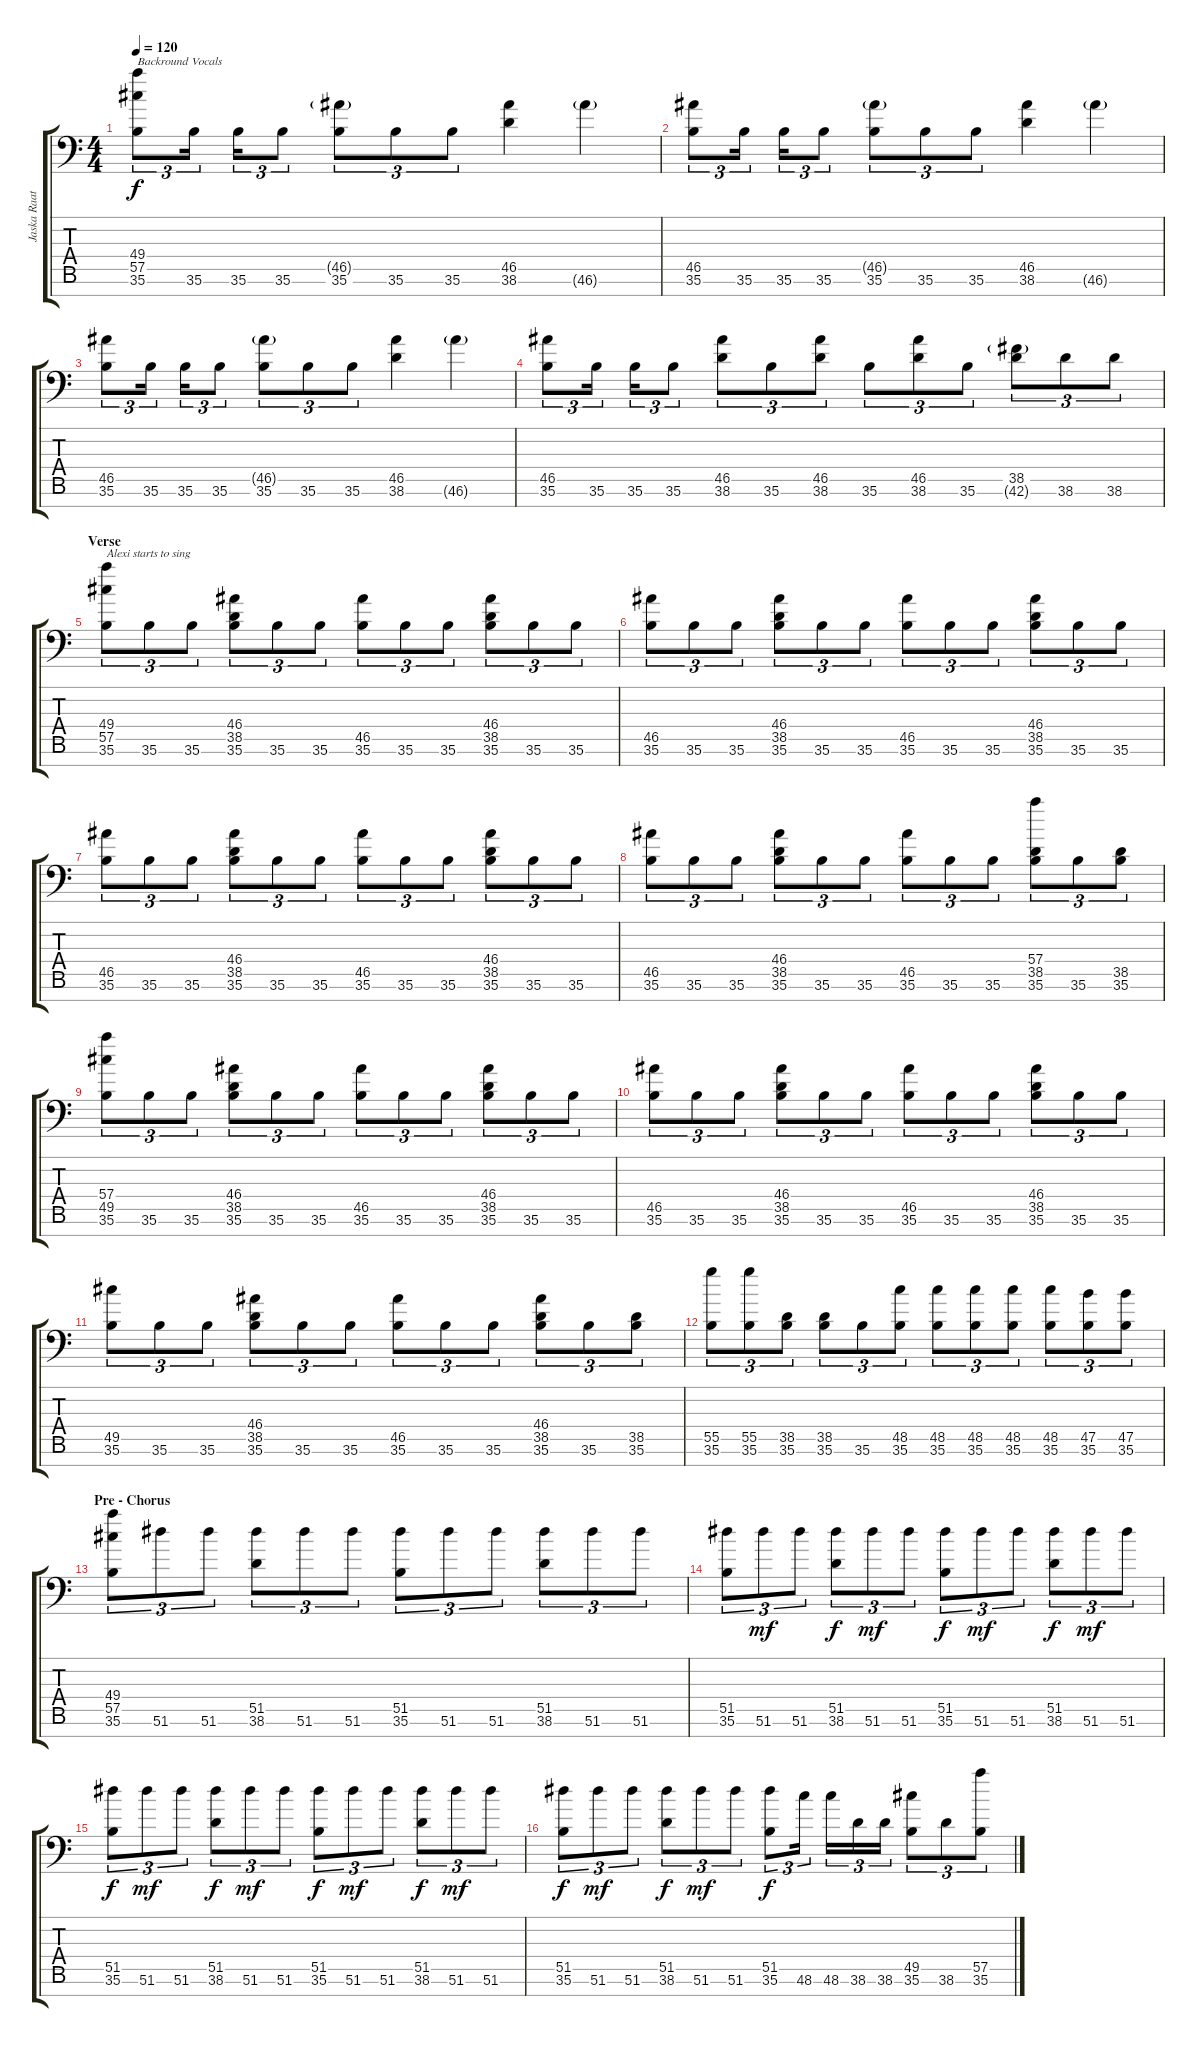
\track ("Jaska Raatikainen [Drum]" "Jaska Raat") {instrument acousticgrandpiano}
\staff {score tabs}
\tuning (C-1 C-1 C-1 C-1 C-1 C-1 C-1) {hide}
\ts (4 4)
\tempo 120
\clef f4
\ks c
(49.4 57.5 35.6).8{tu (3 2) txt "Backround Vocals" dy f} 35.6.16{tu (3 2)} 35.6.16{tu (3 2)} 35.6.8{tu (3 2)} (46.5{g} 35.6).8{tu (3 2)} 35.6.8{tu (3 2)} 35.6.8{tu (3 2)} (46.5 38.6).4 46.6{g}.4 |
(46.5 35.6).8{tu (3 2)} 35.6.16{tu (3 2)} 35.6.16{tu (3 2)} 35.6.8{tu (3 2)} (46.5{g} 35.6).8{tu (3 2)} 35.6.8{tu (3 2)} 35.6.8{tu (3 2)} (46.5 38.6).4 46.6{g}.4 |
(46.5 35.6).8{tu (3 2)} 35.6.16{tu (3 2)} 35.6.16{tu (3 2)} 35.6.8{tu (3 2)} (46.5{g} 35.6).8{tu (3 2)} 35.6.8{tu (3 2)} 35.6.8{tu (3 2)} (46.5 38.6).4 46.6{g}.4 |
(46.5 35.6).8{tu (3 2)} 35.6.16{tu (3 2)} 35.6.16{tu (3 2)} 35.6.8{tu (3 2)} (46.5 38.6).8{tu (3 2)} 35.6.8{tu (3 2)} (46.5 38.6).8{tu (3 2)} 35.6.8{tu (3 2)} (46.5 38.6).8{tu (3 2)} 35.6.8{tu (3 2)} (38.5 42.6{g}).8{tu (3 2)} 38.6.8{tu (3 2)} 38.6.8{tu (3 2)} |
\section ("" "Verse")
(49.4 57.5 35.6).8{tu (3 2) txt "Alexi starts to sing"} 35.6.8{tu (3 2)} 35.6.8{tu (3 2)} (46.4 38.5 35.6).8{tu (3 2)} 35.6.8{tu (3 2)} 35.6.8{tu (3 2)} (46.5 35.6).8{tu (3 2)} 35.6.8{tu (3 2)} 35.6.8{tu (3 2)} (46.4 38.5 35.6).8{tu (3 2)} 35.6.8{tu (3 2)} 35.6.8{tu (3 2)} |
(46.5 35.6).8{tu (3 2)} 35.6.8{tu (3 2)} 35.6.8{tu (3 2)} (46.4 38.5 35.6).8{tu (3 2)} 35.6.8{tu (3 2)} 35.6.8{tu (3 2)} (46.5 35.6).8{tu (3 2)} 35.6.8{tu (3 2)} 35.6.8{tu (3 2)} (46.4 38.5 35.6).8{tu (3 2)} 35.6.8{tu (3 2)} 35.6.8{tu (3 2)} |
(46.5 35.6).8{tu (3 2)} 35.6.8{tu (3 2)} 35.6.8{tu (3 2)} (46.4 38.5 35.6).8{tu (3 2)} 35.6.8{tu (3 2)} 35.6.8{tu (3 2)} (46.5 35.6).8{tu (3 2)} 35.6.8{tu (3 2)} 35.6.8{tu (3 2)} (46.4 38.5 35.6).8{tu (3 2)} 35.6.8{tu (3 2)} 35.6.8{tu (3 2)} |
(46.5 35.6).8{tu (3 2)} 35.6.8{tu (3 2)} 35.6.8{tu (3 2)} (46.4 38.5 35.6).8{tu (3 2)} 35.6.8{tu (3 2)} 35.6.8{tu (3 2)} (46.5 35.6).8{tu (3 2)} 35.6.8{tu (3 2)} 35.6.8{tu (3 2)} (57.4 38.5 35.6).8{tu (3 2)} 35.6.8{tu (3 2)} (38.5 35.6).8{tu (3 2)} |
(57.4 49.5 35.6).8{tu (3 2)} 35.6.8{tu (3 2)} 35.6.8{tu (3 2)} (46.4 38.5 35.6).8{tu (3 2)} 35.6.8{tu (3 2)} 35.6.8{tu (3 2)} (46.5 35.6).8{tu (3 2)} 35.6.8{tu (3 2)} 35.6.8{tu (3 2)} (46.4 38.5 35.6).8{tu (3 2)} 35.6.8{tu (3 2)} 35.6.8{tu (3 2)} |
(46.5 35.6).8{tu (3 2)} 35.6.8{tu (3 2)} 35.6.8{tu (3 2)} (46.4 38.5 35.6).8{tu (3 2)} 35.6.8{tu (3 2)} 35.6.8{tu (3 2)} (46.5 35.6).8{tu (3 2)} 35.6.8{tu (3 2)} 35.6.8{tu (3 2)} (46.4 38.5 35.6).8{tu (3 2)} 35.6.8{tu (3 2)} 35.6.8{tu (3 2)} |
(49.5 35.6).8{tu (3 2)} 35.6.8{tu (3 2)} 35.6.8{tu (3 2)} (46.4 38.5 35.6).8{tu (3 2)} 35.6.8{tu (3 2)} 35.6.8{tu (3 2)} (46.5 35.6).8{tu (3 2)} 35.6.8{tu (3 2)} 35.6.8{tu (3 2)} (46.4 38.5 35.6).8{tu (3 2)} 35.6.8{tu (3 2)} (38.5 35.6).8{tu (3 2)} |
(55.5 35.6).8{tu (3 2)} (55.5 35.6).8{tu (3 2)} (38.5 35.6).8{tu (3 2)} (38.5 35.6).8{tu (3 2)} 35.6.8{tu (3 2)} (48.5 35.6).8{tu (3 2)} (48.5 35.6).8{tu (3 2)} (48.5 35.6).8{tu (3 2)} (48.5 35.6).8{tu (3 2)} (48.5 35.6).8{tu (3 2)} (47.5 35.6).8{tu (3 2)} (47.5 35.6).8{tu (3 2)} |
\section ("" "Pre - Chorus")
(49.4 57.5 35.6).8{tu (3 2)} 51.6.8{tu (3 2)} 51.6.8{tu (3 2)} (51.5 38.6).8{tu (3 2)} 51.6.8{tu (3 2)} 51.6.8{tu (3 2)} (51.5 35.6).8{tu (3 2)} 51.6.8{tu (3 2)} 51.6.8{tu (3 2)} (51.5 38.6).8{tu (3 2)} 51.6.8{tu (3 2)} 51.6.8{tu (3 2)} |
(51.5 35.6).8{tu (3 2)} 51.6.8{tu (3 2) dy mf} 51.6.8{tu (3 2)} (51.5 38.6).8{tu (3 2) dy f} 51.6.8{tu (3 2) dy mf} 51.6.8{tu (3 2)} (51.5 35.6).8{tu (3 2) dy f} 51.6.8{tu (3 2) dy mf} 51.6.8{tu (3 2)} (51.5 38.6).8{tu (3 2) dy f} 51.6.8{tu (3 2) dy mf} 51.6.8{tu (3 2)} |
(51.5 35.6).8{tu (3 2) dy f} 51.6.8{tu (3 2) dy mf} 51.6.8{tu (3 2)} (51.5 38.6).8{tu (3 2) dy f} 51.6.8{tu (3 2) dy mf} 51.6.8{tu (3 2)} (51.5 35.6).8{tu (3 2) dy f} 51.6.8{tu (3 2) dy mf} 51.6.8{tu (3 2)} (51.5 38.6).8{tu (3 2) dy f} 51.6.8{tu (3 2) dy mf} 51.6.8{tu (3 2)} |
(51.5 35.6).8{tu (3 2) dy f} 51.6.8{tu (3 2) dy mf} 51.6.8{tu (3 2)} (51.5 38.6).8{tu (3 2) dy f} 51.6.8{tu (3 2) dy mf} 51.6.8{tu (3 2)} (51.5 35.6).8{tu (3 2) dy f} 48.6.16{tu (3 2)} 48.6.16{tu (3 2)} 38.6.16{tu (3 2)} 38.6.16{tu (3 2)} (49.5 35.6).8{tu (3 2)} 38.6.8{tu (3 2)} (57.5 35.6).8{tu (3 2)}
